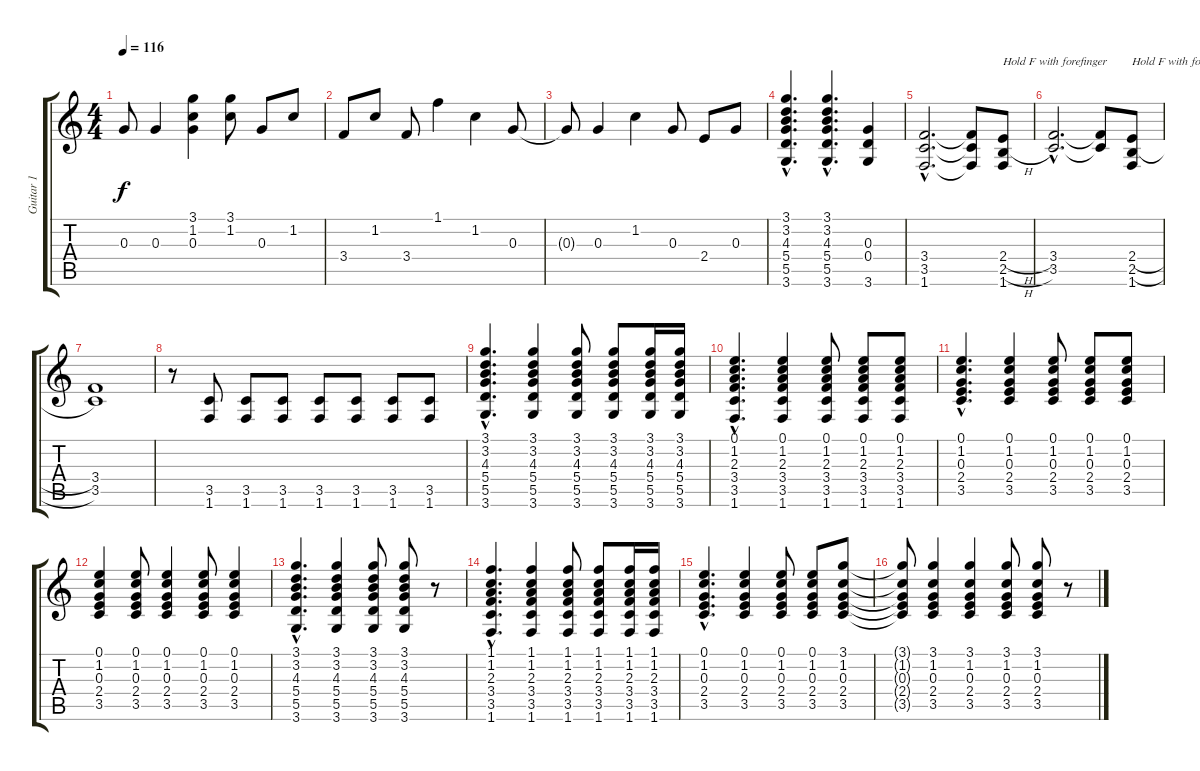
\track ("Guitar 1" "Guitar 1") {instrument electricguitarclean}
\staff {score tabs}
\tuning (E4 B3 G3 D3 A2 E2) {hide}
\ts (4 4)
\tempo 116
\clef g2
\ks c
0.3{t}.8{dy f} 0.3.4 (3.1 1.2 0.3).4 (3.1 1.2).8 0.3.8 1.2.8 |
3.4.8 1.2.8 3.4.8 1.1.4 1.2.4 0.3.8 |
0.3{t}.8 0.3.4 1.2.4 0.3.8 2.4.8 0.3.8 |
(3.1{hac} 3.2{hac} 4.3{hac} 5.4{hac} 5.5{hac} 3.6{hac}).4{d} (3.1{hac} 3.2{hac} 4.3{hac} 5.4{hac} 5.5{hac} 3.6{hac}).4{d} (0.3 0.4 3.6).4 |
(3.4{hac} 3.5{hac} 1.6{hac}).2{d} (3.4{t} 3.5{t} 1.6{t}).8 (2.4{h} 2.5{h} 1.6).8{txt "Hold F with forefinger"} |
(3.4{hac} 3.5{hac}).2{d} (3.4{t} 3.5{t}).8 (2.4{h} 2.5{h} 1.6).8{txt "Hold F with forefinger "} |
(3.4 3.5).1 |
r.8 (3.5 1.6).8 (3.5 1.6).8 (3.5 1.6).8 (3.5 1.6).8 (3.5 1.6).8 (3.5 1.6).8 (3.5 1.6).8 |
(3.1{hac} 3.2{hac} 4.3{hac} 5.4{hac} 5.5{hac} 3.6{hac}).4{d} (3.1 3.2 4.3 5.4 5.5 3.6).4 (3.1 3.2 4.3 5.4 5.5 3.6).8 (3.1 3.2 4.3 5.4 5.5 3.6).8 (3.1 3.2 4.3 5.4 5.5 3.6).16 (3.1 3.2 4.3 5.4 5.5 3.6).16 |
(0.1{hac} 1.2{hac} 2.3{hac} 3.4{hac} 3.5{hac} 1.6{hac}).4{d} (0.1 1.2 2.3 3.4 3.5 1.6).4 (0.1 1.2 2.3 3.4 3.5 1.6).8 (0.1 1.2 2.3 3.4 3.5 1.6).8 (0.1 1.2 2.3 3.4 3.5 1.6).8 |
(0.1{hac} 1.2{hac} 0.3{hac} 2.4{hac} 3.5{hac}).4{d} (0.1 1.2 0.3 2.4 3.5).4 (0.1 1.2 0.3 2.4 3.5).8 (0.1 1.2 0.3 2.4 3.5).8 (0.1 1.2 0.3 2.4 3.5).8 |
(0.1 1.2 0.3 2.4 3.5).4 (0.1 1.2 0.3 2.4 3.5).8 (0.1 1.2 0.3 2.4 3.5).4 (0.1 1.2 0.3 2.4 3.5).8 (0.1 1.2 0.3 2.4 3.5).4 |
(3.1{hac} 3.2{hac} 4.3{hac} 5.4{hac} 5.5{hac} 3.6{hac}).4{d} (3.1 3.2 4.3 5.4 5.5 3.6).4 (3.1 3.2 4.3 5.4 5.5 3.6).8 (3.1 3.2 4.3 5.4 5.5 3.6).8 r.8 |
(1.1{hac} 1.2{hac} 2.3{hac} 3.4{hac} 3.5{hac} 1.6{hac}).4{d} (1.1 1.2 2.3 3.4 3.5 1.6).4 (1.1 1.2 2.3 3.4 3.5 1.6).8 (1.1 1.2 2.3 3.4 3.5 1.6).8 (1.1 1.2 2.3 3.4 3.5 1.6).16 (1.1 1.2 2.3 3.4 3.5 1.6).16 |
(0.1{hac} 1.2{hac} 0.3{hac} 2.4{hac} 3.5{hac}).4{d} (0.1 1.2 0.3 2.4 3.5).4 (0.1 1.2 0.3 2.4 3.5).8 (0.1 1.2 0.3 2.4 3.5).8 (3.1 1.2 0.3 2.4 3.5).8 |
(3.1{t} 1.2{t} 0.3{t} 2.4{t} 3.5{t}).8 (3.1 1.2 0.3 2.4 3.5).4 (3.1 1.2 0.3 2.4 3.5).4 (3.1 1.2 0.3 2.4 3.5).8 (3.1 1.2 0.3 2.4 3.5).8 r.8
